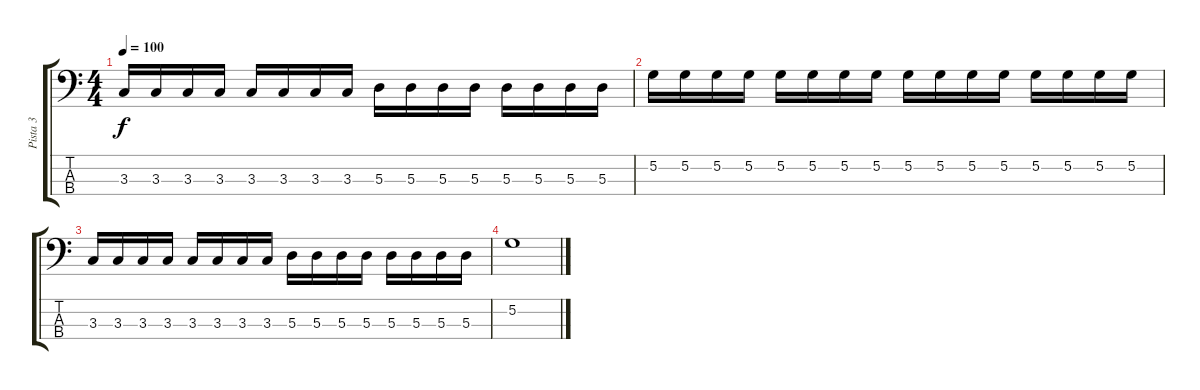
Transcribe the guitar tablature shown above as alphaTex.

\track ("Pista 3" "Pista 3") {instrument electricbasspick}
\staff {score tabs}
\tuning (G2 D2 A1 E1) {hide}
\ts (4 4)
\tempo 100
\clef f4
\ks c
3.3.16{dy f} 3.3.16 3.3.16 3.3.16 3.3.16 3.3.16 3.3.16 3.3.16 5.3.16 5.3.16 5.3.16 5.3.16 5.3.16 5.3.16 5.3.16 5.3.16 |
5.2.16 5.2.16 5.2.16 5.2.16 5.2.16 5.2.16 5.2.16 5.2.16 5.2.16 5.2.16 5.2.16 5.2.16 5.2.16 5.2.16 5.2.16 5.2.16 |
3.3.16 3.3.16 3.3.16 3.3.16 3.3.16 3.3.16 3.3.16 3.3.16 5.3.16 5.3.16 5.3.16 5.3.16 5.3.16 5.3.16 5.3.16 5.3.16 |
5.2.1
